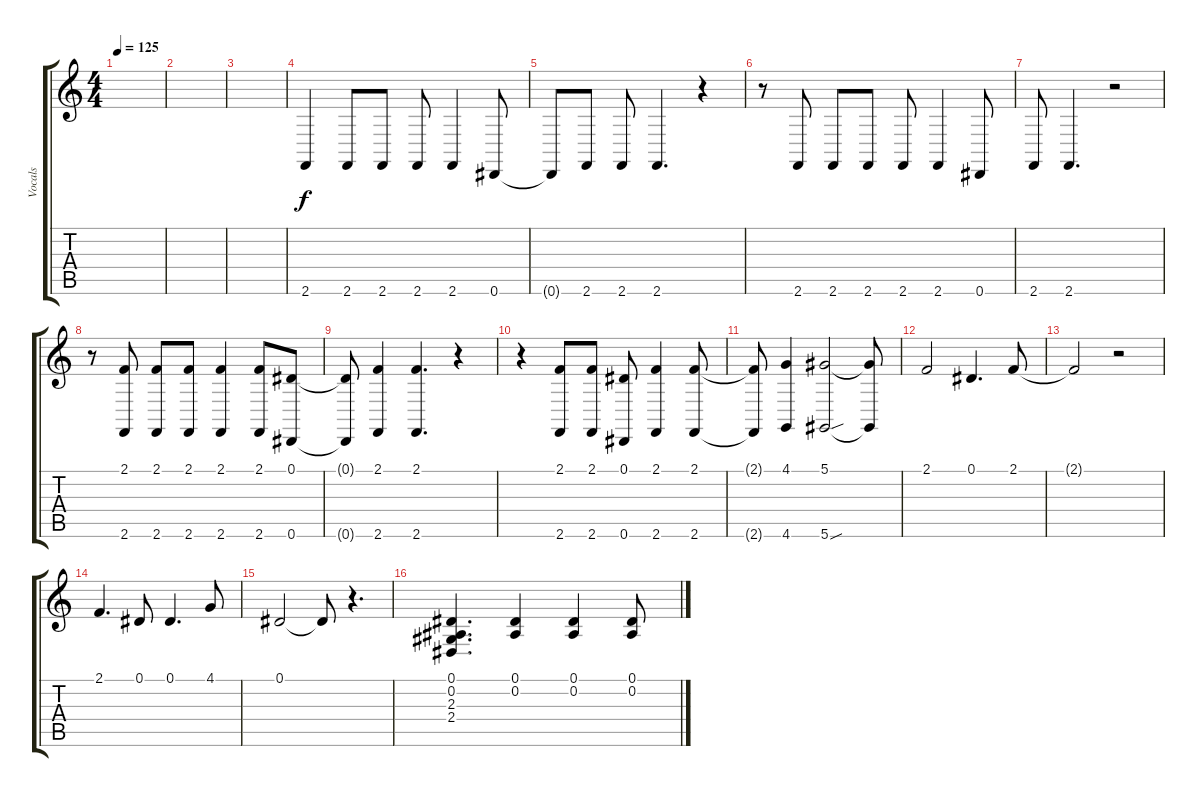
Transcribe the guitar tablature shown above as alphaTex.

\track ("Vocals" "Vocals") {instrument lead6voice}
\staff {score tabs}
\tuning (Eb4 Bb3 Gb3 Db3 Ab2 Eb2) {hide}
\ts (4 4)
\tempo 125
\clef g2
\ks c
|
|
|
2.6.4 2.6.8 2.6.8 2.6.8 2.6.4 0.6.8 |
0.6{t}.8 2.6.8 2.6.8 2.6.4{d} r.4 |
r.8 2.6.8 2.6.8 2.6.8 2.6.8 2.6.4 0.6.8 |
2.6.8 2.6.4{d} r.2 |
r.8 (2.1 2.6).8 (2.1 2.6).8 (2.1 2.6).8 (2.1 2.6).4 (2.1 2.6).8 (0.1 0.6).8 |
(0.1{t} 0.6{t}).8 (2.1 2.6).4 (2.1 2.6).4{d} r.4 |
r.4 (2.1 2.6).8 (2.1 2.6).8 (0.1 0.6).8 (2.1 2.6).4 (2.1 2.6).8 |
(2.1{t} 2.6{t}).8 (4.1 4.6).4 (5.1 5.6{sou}).2 (5.1{t} 5.6{t}).8 |
2.1.2 0.1.4{d} 2.1.8 |
2.1{t}.2 r.2 |
2.1.4{d} 0.1.8 0.1.4{d} 4.1.8 |
0.1.2 0.1{t}.8 r.4{d} |
(0.1 0.2 2.3 2.4).4{d} (0.1 0.2).4 (0.1 0.2).4 (0.1 0.2).8
